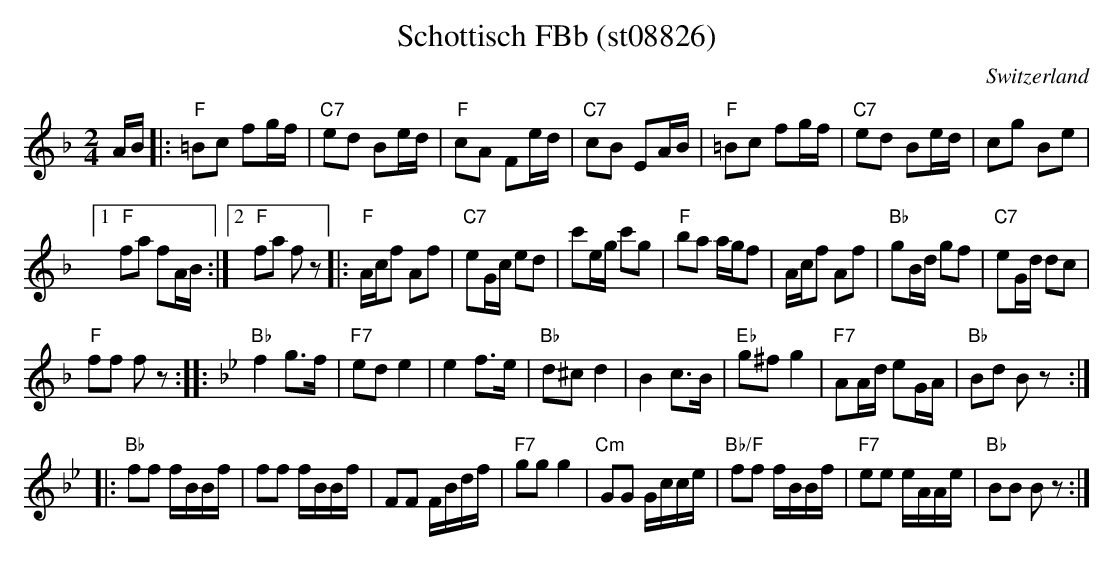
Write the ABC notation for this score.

X:1
T: Schottisch FBb (st08826)
O:Switzerland
M:2/4
L:1/8
K:F major
A/B/ |: "F"=Bc fg/f/ | "C7"ed Be/d/ | "F"cA Fe/d/ | "C7"cB EA/B/ | "F"=Bc fg/f/ | "C7"ed Be/d/ | cg Be |1
"F"fa fA/B/ :|2 "F"fa fz |: "F"A/c/f Af | "C7"eG/c/ ed | c'e/g/ c'g | "F"ba a/g/f | A/c/f Af | "Bb"gB/d/ gf | "C7"eG/d/ dc |
"F"ff fz :: [K:Bb] "Bb"f2 g>f | "F7"ede2 | e2f>e | "Bb"d^cd2 | B2 c>B | "Eb"g^fg2 | "F7"AA/d/ eG/A/ | "Bb"Bd Bz ::
"Bb"ff f/B/B/f/ | ff f/B/B/f/ | FF F/B/d/f/ | "F7"ggg2 | "Cm"GG G/c/c/e/ |  "Bb/F"ff f/B/B/f/ | "F7"ee e/A/A/e/ | "Bb"BB Bz :|
